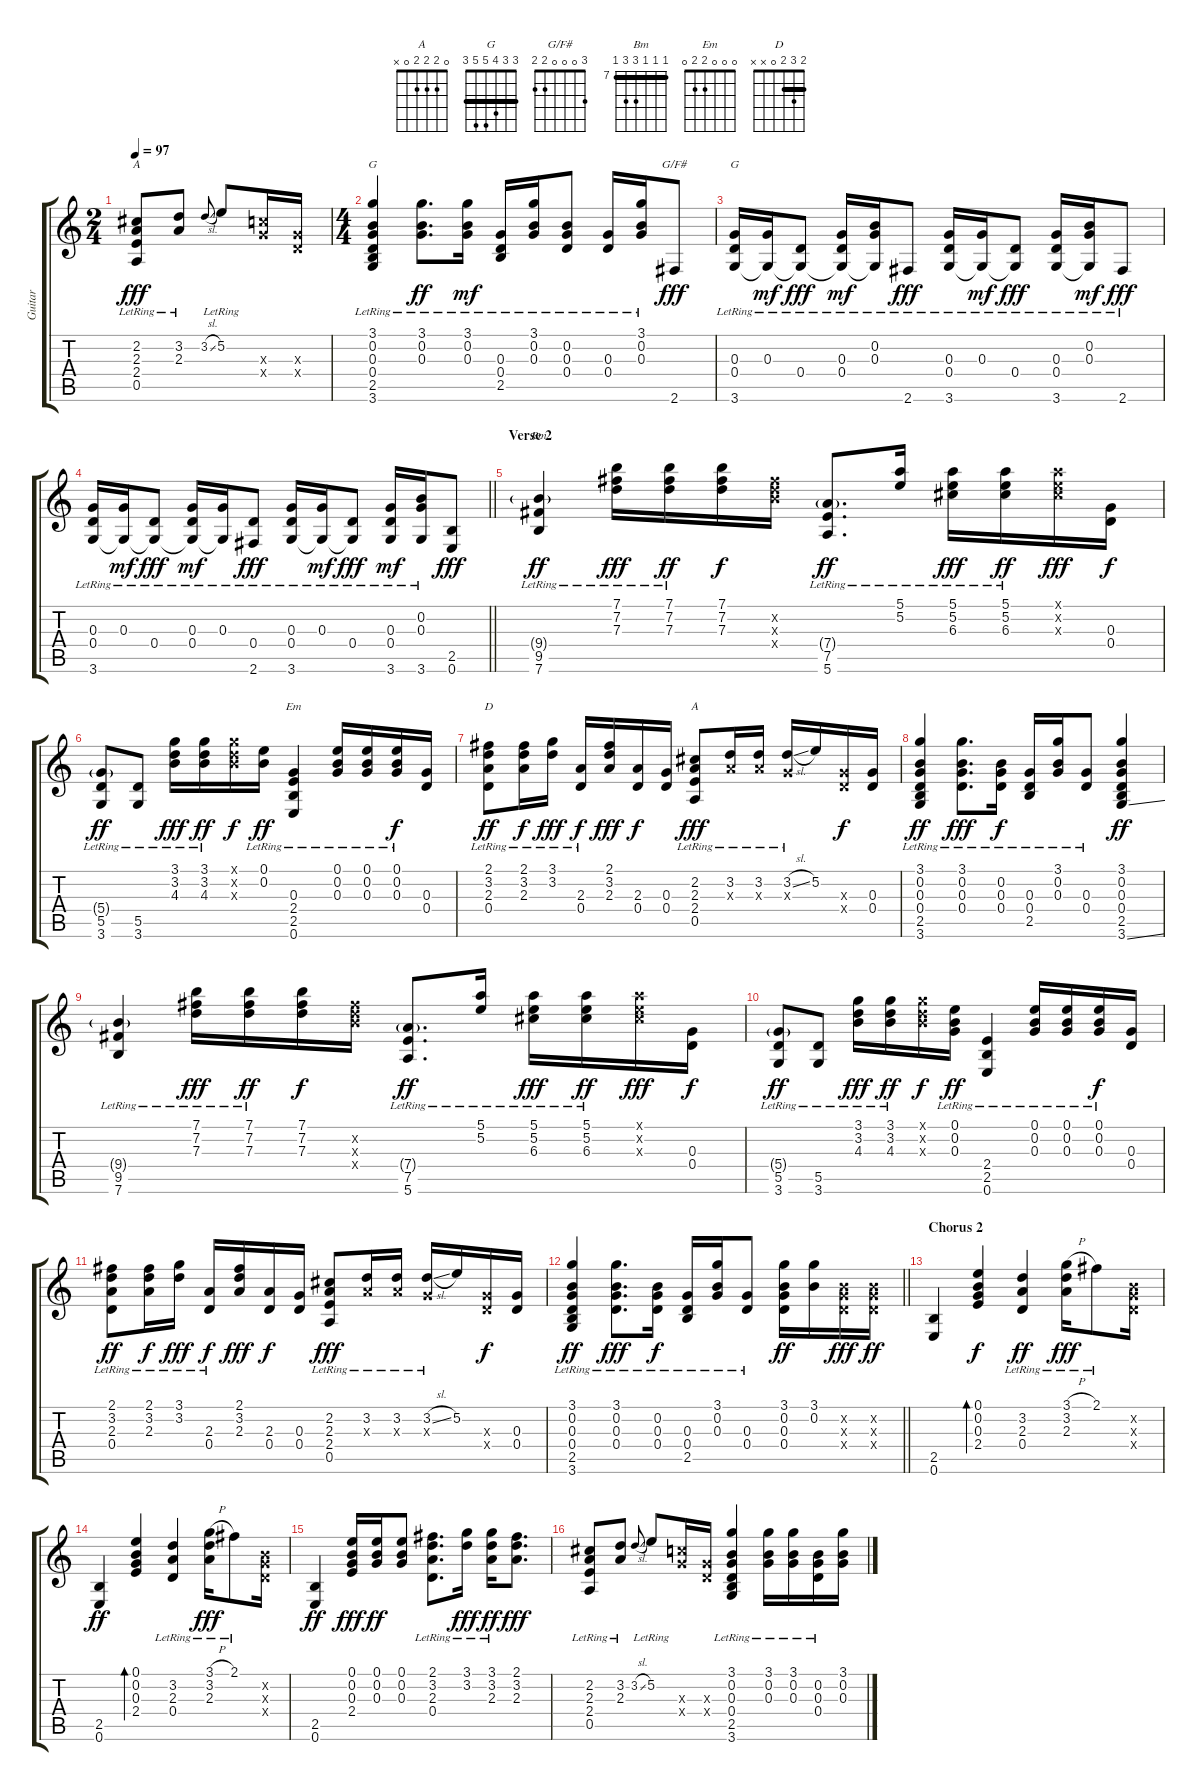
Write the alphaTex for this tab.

\track ("Guitar" "Guitar") {instrument electricguitarjazz}
\staff {score tabs}
\tuning (E4 B3 G3 D3 A2 E2) {hide}
\chord ("A" 5 5 6 7 7 5) {firstfret 5 barre 5}
\chord ("G" 3 0 0 0 2 3)
\chord ("G/F#" 3 0 0 0 2 2)
\chord ("G" 3 3 4 5 5 3) {barre 3}
\chord ("Bm" 7 7 7 9 9 7) {firstfret 7 barre 7}
\chord ("Em" 0 0 0 2 2 0)
\chord ("D" 2 3 2 0 x x) {barre 2}
\chord ("A" 0 2 2 2 0 x)
\ts (2 4)
\tempo 97
\clef g2
\ks c
(2.2{lr} 2.3{lr} 2.4{lr} 0.5{lr}).8{ch "A" dy fff} (3.2{lr} 2.3{lr}).8 3.2{sl}.8{gr onbeat} 5.2{lr}.8 (5.3{x} 5.4{x}).16 (0.3{x} 0.4{x}).16 |
\ts (4 4)
(3.1{lr} 0.2{lr} 0.3{lr} 0.4{lr} 2.5{lr} 3.6{lr}).4{ch "G"} (3.1{lr} 0.2{lr} 0.3{lr}).8{d dy ff} (3.1{lr} 0.2{lr} 0.3{lr}).16{dy mf} (0.3{lr} 0.4{lr} 2.5{lr}).16 (3.1{lr} 0.2{lr} 0.3{lr}).16 (0.2{lr} 0.3{lr} 0.4{lr}).8 (0.3{lr} 0.4{lr}).16 (3.1{lr} 0.2{lr} 0.3{lr}).16 2.6.8{ch "G/F#" dy fff} |
(0.3{lr} 0.4{lr} 3.6).16{ch "G"} (0.3{lr} 3.6{t}).16{dy mf} (0.4{lr} 3.6{t}).8{dy fff} (0.3{lr} 0.4{lr} 3.6{t}).16{dy mf} (0.2{lr} 0.3{lr} 3.6{t}).16 2.6{lr}.8{dy fff} (0.3{lr} 0.4{lr} 3.6{lr}).16 (0.3{lr} 3.6{t}).16{dy mf} (0.4{lr} 3.6{t}).8{dy fff} (0.3{lr} 0.4{lr} 3.6).16 (0.2{lr} 0.3{lr} 3.6{t}).16{dy mf} 2.6{lr}.8{dy fff} |
\barLineRight lightlight
(0.3{lr} 0.4{lr} 3.6).16 (0.3{lr} 3.6{t}).16{dy mf} (0.4{lr} 3.6{t}).8{dy fff} (0.3{lr} 0.4{lr} 3.6{t}).16{dy mf} (0.3{lr} 3.6{t}).16 (0.4{lr} 2.6{lr}).8{dy fff} (0.3{lr} 0.4{lr} 3.6).16 (0.3{lr} 3.6{t}).16{dy mf} (0.4{lr} 3.6{t}).8{dy fff} (0.3{lr} 0.4{lr} 3.6).16{dy mf} (0.2{lr} 0.3{lr} 3.6).16 (2.5 0.6).8{dy fff} |
\section ("" "Verse 2")
(9.4{g} 9.5{lr} 7.6{lr}).4{ch "Bm" dy ff} (7.1{lr} 7.2{lr} 7.3{lr}).16{dy fff} (7.1{lr} 7.2{lr} 7.3{lr}).16{dy ff} (7.1 7.2 7.3).16{dy f} (7.2{x} 7.3{x} 9.4{x}).16 (7.4{g lr} 7.5{lr} 5.6{lr}).8{d dy ff} (5.1{lr} 5.2{lr}).16 (5.1{lr} 5.2{lr} 6.3{lr}).16{dy fff} (5.1{lr} 5.2{lr} 6.3{lr}).16{dy ff} (5.1{x} 5.2{x} 6.3{x}).16{dy fff} (0.3 0.4).16{dy f} |
(5.4{g lr} 5.5{lr} 3.6{lr}).8{dy ff} (5.5{lr} 3.6{lr}).8 (3.1{lr} 3.2{lr} 4.3{lr}).16{dy fff} (3.1{lr} 3.2{lr} 4.3{lr}).16{dy ff} (3.1{x} 3.2{x} 4.3{x}).16{dy f} (0.1{lr} 0.2{lr}).16{dy ff} (0.3{lr} 2.4{lr} 2.5{lr} 0.6{lr}).4{ch "Em"} (0.1{lr} 0.2{lr} 0.3{lr}).16 (0.1{lr} 0.2{lr} 0.3{lr}).16 (0.1{lr} 0.2{lr} 0.3{lr}).16{dy f} (0.3 0.4).16 |
(2.1{lr} 3.2{lr} 2.3{lr} 0.4{lr}).8{ch "D" dy ff} (2.1{lr} 3.2{lr} 2.3{lr}).16{dy f} (3.1{lr} 3.2{lr}).16{dy fff} (2.3{lr} 0.4{lr}).16{dy f} (2.1 3.2 2.3).16{dy fff} (2.3 0.4).16{dy f} (0.3 0.4).16 (2.2{lr} 2.3{lr} 2.4{lr} 0.5{lr}).8{ch "A" dy fff} (3.2{lr} 2.3{x}).16 (3.2{lr} 2.3{x}).16 (3.2{sl lr} 0.3{x}).16 5.2.16 (0.3{x} 0.4{x}).16{dy f} (0.3 0.4).16 |
(3.1{lr} 0.2{lr} 0.3{lr} 0.4{lr} 2.5{lr} 3.6{lr}).4{dy ff} (3.1{lr} 0.2{lr} 0.3{lr} 0.4{lr}).8{d dy fff} (0.2{lr} 0.3{lr} 0.4{lr}).16{dy f} (0.3{lr} 0.4{lr} 2.5{lr}).16 (3.1{lr} 0.2{lr} 0.3{lr}).16 (0.3{lr} 0.4{lr}).8 (3.1 0.2 0.3 0.4 2.5 3.6{ss}).4{dy ff} |
(9.4{g} 9.5{lr} 7.6{lr}).4 (7.1{lr} 7.2{lr} 7.3{lr}).16{dy fff} (7.1{lr} 7.2{lr} 7.3{lr}).16{dy ff} (7.1 7.2 7.3).16{dy f} (7.2{x} 7.3{x} 9.4{x}).16 (7.4{g lr} 7.5{lr} 5.6{lr}).8{d dy ff} (5.1{lr} 5.2{lr}).16 (5.1{lr} 5.2{lr} 6.3{lr}).16{dy fff} (5.1{lr} 5.2{lr} 6.3{lr}).16{dy ff} (5.1{x} 5.2{x} 6.3{x}).16{dy fff} (0.3 0.4).16{dy f} |
(5.4{g lr} 5.5{lr} 3.6{lr}).8{dy ff} (5.5{lr} 3.6{lr}).8 (3.1{lr} 3.2{lr} 4.3{lr}).16{dy fff} (3.1{lr} 3.2{lr} 4.3{lr}).16{dy ff} (3.1{x} 3.2{x} 4.3{x}).16{dy f} (0.1{lr} 0.2{lr} 0.3{lr}).16{dy ff} (2.4{lr} 2.5{lr} 0.6{lr}).4 (0.1{lr} 0.2{lr} 0.3{lr}).16 (0.1{lr} 0.2{lr} 0.3{lr}).16 (0.1{lr} 0.2{lr} 0.3{lr}).16{dy f} (0.3 0.4).16 |
(2.1{lr} 3.2{lr} 2.3{lr} 0.4{lr}).8{dy ff} (2.1{lr} 3.2{lr} 2.3{lr}).16{dy f} (3.1{lr} 3.2{lr}).16{dy fff} (2.3{lr} 0.4{lr}).16{dy f} (2.1 3.2 2.3).16{dy fff} (2.3 0.4).16{dy f} (0.3 0.4).16 (2.2{lr} 2.3{lr} 2.4{lr} 0.5{lr}).8{dy fff} (3.2{lr} 2.3{x}).16 (3.2{lr} 2.3{x}).16 (3.2{sl lr} 0.3{x}).16 5.2.16 (0.3{x} 0.4{x}).16{dy f} (0.3 0.4).16 |
\barLineRight lightlight
(3.1{lr} 0.2{lr} 0.3{lr} 0.4{lr} 2.5{lr} 3.6{lr}).4{dy ff} (3.1{lr} 0.2{lr} 0.3{lr} 0.4{lr}).8{d dy fff} (0.2{lr} 0.3{lr} 0.4{lr}).16{dy f} (0.3{lr} 0.4{lr} 2.5{lr}).16 (3.1{lr} 0.2{lr} 0.3{lr}).16 (0.3{lr} 0.4{lr}).8 (3.1 0.2 0.3 0.4).16{dy ff} (3.1 0.2).16 (0.2{x} 0.3{x} 0.4{x}).16{dy fff} (0.2{x} 0.3{x} 0.4{x}).16{dy ff} |
\section ("" "Chorus 2")
(2.5 0.6).4 (0.1 0.2 0.3 2.4).4{bd 120 dy f} (3.2{lr} 2.3{lr} 0.4{lr}).4{dy ff} (3.1{h lr} 3.2{lr} 2.3{lr}).16{dy fff} 2.1{lr}.8 (0.2{x} 0.3{x} 0.4{x}).16 |
(2.5 0.6).4{dy ff} (0.1 0.2 0.3 2.4).4{bd 120} (3.2{lr} 2.3{lr} 0.4{lr}).4 (3.1{h lr} 3.2{lr} 2.3{lr}).16{dy fff} 2.1{lr}.8 (0.2{x} 0.3{x} 0.4{x}).16 |
(2.5 0.6).4{dy ff} (0.1 0.2 0.3 2.4).16{dy fff} (0.1 0.2 0.3).16{dy ff} (0.1 0.2 0.3).8 (2.1{lr} 3.2{lr} 2.3{lr} 0.4{lr}).8{d} (3.1{lr} 3.2{lr}).16{dy fff} (3.1{lr} 3.2{lr} 2.3{lr}).16{dy ff} (2.1 3.2 2.3).8{d dy fff} |
(2.2{lr} 2.3{lr} 2.4{lr} 0.5{lr}).8 (3.2{lr} 2.3{lr}).8 3.2{sl}.8{gr onbeat} 5.2{lr}.8 (5.3{x} 5.4{x}).16 (0.3{x} 0.4{x}).16 (3.1{lr} 0.2{lr} 0.3{lr} 0.4{lr} 2.5{lr} 3.6{lr}).4 (3.1{lr} 0.2{lr} 0.3{lr}).16 (3.1{lr} 0.2{lr} 0.3{lr}).16 (0.2{lr} 0.3{lr} 0.4{lr}).16 (3.1 0.2 0.3).16
